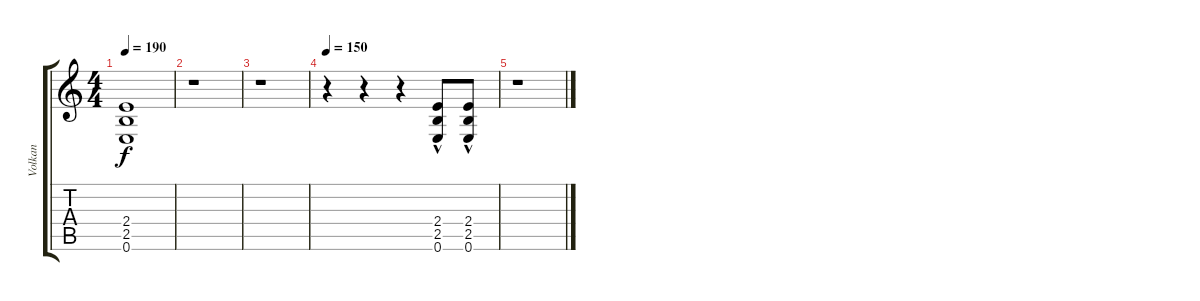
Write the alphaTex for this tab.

\track ("Volkan" "Volkan") {instrument distortionguitar}
\staff {score tabs}
\tuning (E4 B3 G3 D3 A2 E2) {hide}
\ts (4 4)
\tempo 190
\clef g2
\ks c
(2.4 2.5 0.6).1{dy f} |
r.1 |
r.1 |
\tempo 150
r.4 r.4 r.4 (2.4{hac} 2.5 0.6).8 (2.4{hac} 2.5 0.6).8 |
r.1
